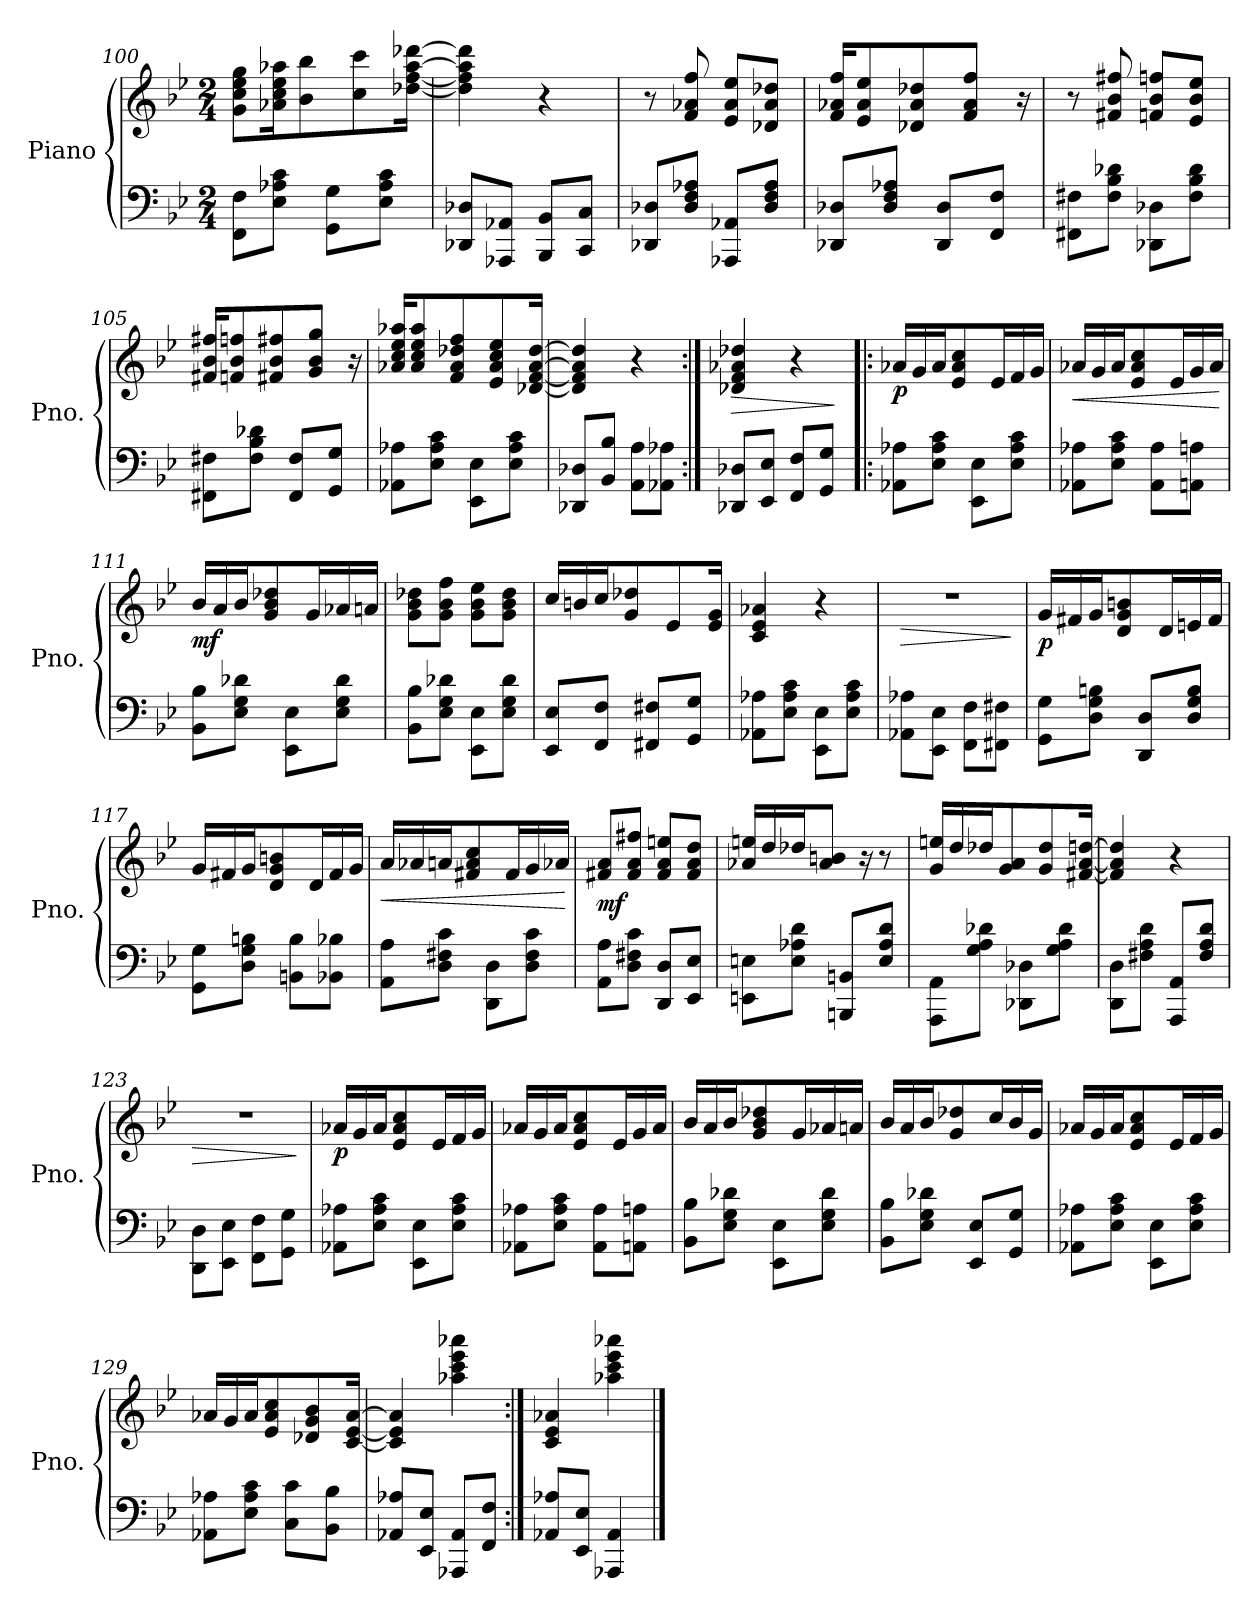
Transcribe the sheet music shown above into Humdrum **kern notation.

**kern	**kern	**dynam
*part1	*part1	*part1
*staff2	*staff1	*staff1/2
*I"Piano	*	*
*I'Pno.	*	*
!!LO:LB:g=z
*clefF4	*clefG2	*
*k[b-e-]	*k[b-e-]	*
*M2/4	*M2/4	*
=100	=100	=100
8FF\ 8F\L	8g\ 8cc\ 8ee-\ 8gg\L	.
8E-\ 8A-X\ 8c\J	16a-X\ 16cc\ 16ee-\ 16aa-X\K	.
.	8b-\ 8bb-\	.
8GG\ 8G\L	.	.
.	8cc\ 8ccc\	.
8E-\ 8A-\ 8c\J	.	.
.	[16dd-X\ [16ff\ [16aa-\ [16ddd-X\Jk	.
=101	=101	=101
8DD-X/ 8D-X/L	4dd-\] 4ff\] 4aa-\] 4ddd-\]	.
8AAA-X/ 8AA-X/J	.	.
8BBB-/ 8BB-/L	4r	.
8CC/ 8C/J	.	.
=102	=102	=102
8DD-X/ 8D-X/L	8r	.
8D-/ 8F/ 8A-X/J	8f/ 8a-X/ 8ff/	.
8AAA-X/ 8AA-X/L	8e-/ 8a-/ 8ee-/L	.
8D-/ 8F/ 8A-/J	8d-X/ 8a-/ 8dd-X/J	.
=103	=103	=103
8DD-X/ 8D-X/L	16f/ 16a-X/ 16ff/KL	.
.	8e-/ 8a-/ 8ee-/	.
8D-/ 8F/ 8A-X/J	.	.
.	8d-X/ 8a-/ 8dd-X/	.
8DD-/ 8D-/L	.	.
.	8f/ 8a-/ 8ff/J	.
8FF/ 8F/J	.	.
.	16r	.
=104	=104	=104
8FF#X\ 8F#X\L	8r	.
8F#\ 8B-\ 8d-X\J	8f#X/ 8b-/ 8ff#X/	.
8DD-X\ 8D-X\L	8fn/ 8b-/ 8ffn/L	.
8F#\ 8B-\ 8d-\J	8e-/ 8b-/ 8ee-/J	.
=105	=105	=105
8FF#X\ 8F#X\L	16f#X/ 16b-/ 16ff#X/KL	.
.	8fn/ 8b-/ 8ffn/	.
8F#\ 8B-\ 8d-X\J	.	.
.	8f#X/ 8b-/ 8ff#X/	.
8FF#/ 8F#/L	.	.
.	8g/ 8b-/ 8gg/J	.
8GG/ 8G/J	.	.
.	16r	.
!!LO:LB:g=z
=106	=106	=106
8AA-X\ 8A-X\L	16a-X/ 16cc/ 16ee-/ 16aa-X/KL	.
.	8a-/ 8cc/ 8ee-/ 8aa-/	.
8E-\ 8A-\ 8c\J	.	.
.	8f/ 8a-/ 8dd-X/ 8ff/	.
8EE-\ 8E-\L	.	.
.	8e-/ 8a-/ 8cc/ 8ee-/	.
8E-\ 8A-\ 8c\J	.	.
.	[16d-X/ [16f/ [16a-/ [16dd-/Jk	.
=107	=107	=107
8DD-X/ 8D-X/L	4d-/] 4f/] 4a-/] 4dd-/]	.
8BB-/ 8B-/J	.	.
8AA\ 8A\L	4r	.
8AA-X\ 8A-X\J	.	.
=108:|!	=108:|!	=108:|!
!	!	!LO:HP:b
8DD-X/ 8D-X/L	4d-X/ 4f/ 4a-X/ 4dd-X/	>
8EE-/ 8E-/J	.	.
8FF/ 8F/L	4r	.
8GG/ 8G/J	.	.
.	.	]
=109!|:	=109!|:	=109!|:
!	!	!LO:DY:b
8AA-X\ 8A-X\L	16a-X/LL	p
.	16g/	.
8E-\ 8A-\ 8c\J	16a-/J	.
.	8e-/ 8a-/ 8cc/	.
8EE-\ 8E-\L	.	.
.	16e-/L	.
8E-\ 8A-\ 8c\J	16f/	.
.	16g/JJ	.
=110	=110	=110
!	!	!LO:HP:b
8AA-X\ 8A-X\L	16a-X/LL	<
.	16g/	.
8E-\ 8A-\ 8c\J	16a-/J	.
.	8e-/ 8a-/ 8cc/	.
8AA-\ 8A-\L	.	.
.	16e-/L	.
8AAn\ 8An\J	16g/	.
.	16a-/JJ	.
.	.	[
!!LO:LB:g=z
=111	=111	=111
!	!	!LO:DY:b
8BB-\ 8B-\L	16b-/LL	mf
.	16a/	.
8E-\ 8G\ 8d-X\J	16b-/J	.
.	8g/ 8b-/ 8dd-X/	.
8EE-\ 8E-\L	.	.
.	16g/L	.
8E-\ 8G\ 8d-\J	16a-X/	.
.	16an/JJ	.
=112	=112	=112
8BB-\ 8B-\L	8g\ 8b-\ 8dd-X\L	.
8E-\ 8G\ 8d-X\J	8g\ 8b-\ 8ff\J	.
8EE-\ 8E-\L	8g\ 8b-\ 8ee-\L	.
8E-\ 8G\ 8d-\J	8g\ 8b-\ 8dd-\J	.
=113	=113	=113
8EE-/ 8E-/L	16cc/LL	.
.	16bn/	.
8FF/ 8F/J	16cc/J	.
.	8g/ 8dd-X/	.
8FF#X/ 8F#X/L	.	.
.	8e-/	.
8GG/ 8G/J	.	.
.	16e-/ 16g/Jk	.
=114	=114	=114
8AA-X\ 8A-X\L	4c/ 4e-/ 4a-X/	.
8E-\ 8A-\ 8c\J	.	.
8EE-\ 8E-\L	4r	.
8E-\ 8A-\ 8c\J	.	.
=115	=115	=115
!	!	!LO:HP:b
8AA-X\ 8A-X\L	2r	>
8EE-\ 8E-\J	.	.
8FF\ 8F\L	.	.
8FF#X\ 8F#X\J	.	.
.	.	]
=116	=116	=116
!	!	!LO:DY:b
8GG\ 8G\L	16g/LL	p
.	16f#X/	.
8D\ 8G\ 8Bn\J	16g/J	.
.	8d/ 8g/ 8bn/	.
8DD/ 8D/L	.	.
.	16d/L	.
8D/ 8G/ 8B/J	16en/	.
.	16f#/JJ	.
!!LO:LB:g=z
=117	=117	=117
8GG\ 8G\L	16g/LL	.
.	16f#X/	.
8D\ 8G\ 8Bn\J	16g/J	.
.	8d/ 8g/ 8bn/	.
8BBn\ 8B\L	.	.
.	16d/L	.
8BB-X\ 8B-X\J	16f#/	.
.	16g/JJ	.
=118	=118	=118
!	!	!LO:HP:b
8AA\ 8A\L	16a/LL	<
.	16a-X/	.
8D\ 8F#X\ 8c\J	16an/J	.
.	8f#X/ 8a/ 8cc/	.
8DD\ 8D\L	.	.
.	16f#/L	.
8D\ 8F#\ 8c\J	16g/	.
.	16a-X/JJ	.
.	.	[
=119	=119	=119
!	!	!LO:DY:b
8AA\ 8A\L	8f#X/ 8a/L	mf
8D\ 8F#X\ 8c\J	8f#/ 8a/ 8ff#X/J	.
8DD/ 8D/L	8f#/ 8a/ 8een/L	.
8EE-/ 8E-/J	8f#/ 8a/ 8dd/J	.
=120	=120	=120
8EEn\ 8En\L	16a-X/ 16een/LL	.
.	16dd/	.
8E\ 8A-X\ 8d\J	16dd-X/J	.
.	8a-/ 8bn/J	.
8BBBn/ 8BBn/L	.	.
.	16r	.
8E/ 8A-/ 8d/J	8r	.
!!LO:LB:g=z
=121	=121	=121
8AAA\ 8AA\L	16g/ 16een/LL	.
.	16dd/	.
8G\ 8A\ 8d-X\J	16dd-X/J	.
.	8g/ 8a/	.
8DD-X\ 8D-X\L	.	.
.	8g/ 8dd-/	.
8G\ 8A\ 8d-\J	.	.
.	[16f#X/ [16a/ [16ddn/Jk	.
=122	=122	=122
8DD\ 8D\L	4f#/] 4a/] 4dd/]	.
8F#X\ 8A\ 8d\J	.	.
8AAA/ 8AA/L	4r	.
8F#/ 8A/ 8d/J	.	.
=123	=123	=123
!	!	!LO:HP:b
8DD\ 8D\L	2r	>
8EE-\ 8E-\J	.	.
8FF\ 8F\L	.	.
8GG\ 8G\J	.	.
.	.	]
=124	=124	=124
!	!	!LO:DY:b
8AA-X\ 8A-X\L	16a-X/LL	p
.	16g/	.
8E-\ 8A-\ 8c\J	16a-/J	.
.	8e-/ 8a-/ 8cc/	.
8EE-\ 8E-\L	.	.
.	16e-/L	.
8E-\ 8A-\ 8c\J	16f/	.
.	16g/JJ	.
=125	=125	=125
8AA-X\ 8A-X\L	16a-X/LL	.
.	16g/	.
8E-\ 8A-\ 8c\J	16a-/J	.
.	8e-/ 8a-/ 8cc/	.
8AA-\ 8A-\L	.	.
.	16e-/L	.
8AAn\ 8An\J	16g/	.
.	16a-/JJ	.
!!LO:PB:g=z
=126	=126	=126
8BB-\ 8B-\L	16b-/LL	.
.	16a/	.
8E-\ 8G\ 8d-X\J	16b-/J	.
.	8g/ 8b-/ 8dd-X/	.
8EE-\ 8E-\L	.	.
.	16g/L	.
8E-\ 8G\ 8d-\J	16a-X/	.
.	16an/JJ	.
=127	=127	=127
8BB-\ 8B-\L	16b-/LL	.
.	16a/	.
8E-\ 8G\ 8d-X\J	16b-/J	.
.	8g/ 8dd-X/	.
8EE-/ 8E-/L	.	.
.	16cc/L	.
8GG/ 8G/J	16b-/	.
.	16g/JJ	.
=128	=128	=128
8AA-X\ 8A-X\L	16a-X/LL	.
.	16g/	.
8E-\ 8A-\ 8c\J	16a-/J	.
.	8e-/ 8a-/ 8cc/	.
8EE-\ 8E-\L	.	.
.	16e-/L	.
8E-\ 8A-\ 8c\J	16f/	.
.	16g/JJ	.
=129	=129	=129
8AA-X\ 8A-X\L	16a-X/LL	.
.	16g/	.
8E-\ 8A-\ 8c\J	16a-/J	.
.	8e-/ 8a-/ 8cc/	.
8C\ 8c\L	.	.
.	8d-X/ 8g/ 8b-/	.
8BB-\ 8B-\J	.	.
.	[16c/ [16e-/ [16a-/Jk	.
=130	=130	=130
8AA-X/ 8A-X/L	4c/] 4e-/] 4a-/]	.
8EE-/ 8E-/J	.	.
8AAA-X/ 8AA-/L	4aa-X\ 4ccc\ 4eee-\ 4aaa-X\	.
8FF/ 8F/J	.	.
=131:|!	=131:|!	=131:|!
8AA-X/ 8A-X/L	4c/ 4e-/ 4a-X/	.
8EE-/ 8E-/J	.	.
4AAA-X/ 4AA-/	4aa-X\ 4ccc\ 4eee-\ 4aaa-X\	.
==	==	==
*-	*-	*-
